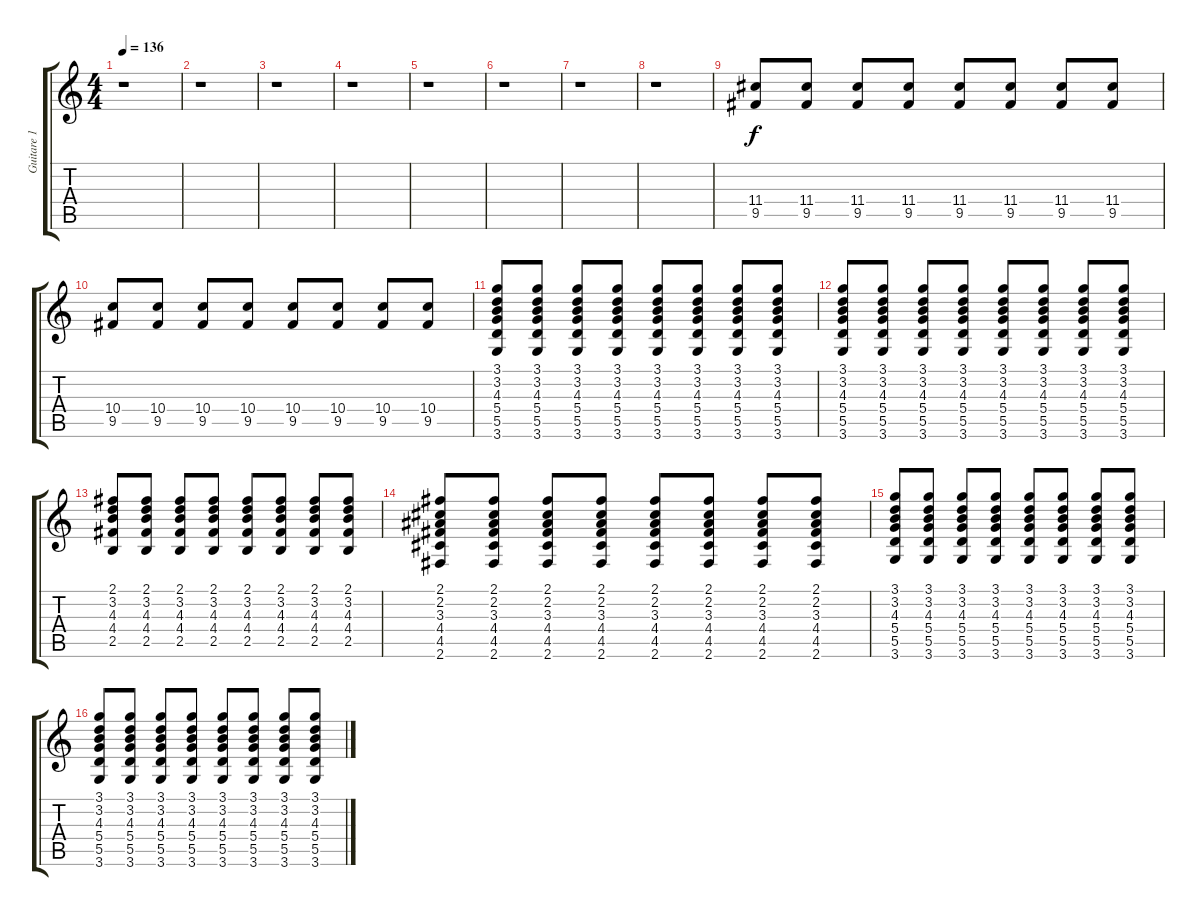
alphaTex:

\track ("Guitare 1" "Guitare 1") {instrument overdrivenguitar}
\staff {score tabs}
\tuning (E4 B3 G3 D3 A2 E2) {hide}
\ts (4 4)
\tempo 136
\clef g2
\ks c
r.1{dy f} |
r.1 |
r.1 |
r.1 |
r.1 |
r.1 |
r.1 |
r.1 |
(11.4 9.5).8 (11.4 9.5).8 (11.4 9.5).8 (11.4 9.5).8 (11.4 9.5).8 (11.4 9.5).8 (11.4 9.5).8 (11.4 9.5).8 |
(10.4 9.5).8 (10.4 9.5).8 (10.4 9.5).8 (10.4 9.5).8 (10.4 9.5).8 (10.4 9.5).8 (10.4 9.5).8 (10.4 9.5).8 |
(3.1 3.2 4.3 5.4 5.5 3.6).8 (3.1 3.2 4.3 5.4 5.5 3.6).8 (3.1 3.2 4.3 5.4 5.5 3.6).8 (3.1 3.2 4.3 5.4 5.5 3.6).8 (3.1 3.2 4.3 5.4 5.5 3.6).8 (3.1 3.2 4.3 5.4 5.5 3.6).8 (3.1 3.2 4.3 5.4 5.5 3.6).8 (3.1 3.2 4.3 5.4 5.5 3.6).8 |
(3.1 3.2 4.3 5.4 5.5 3.6).8 (3.1 3.2 4.3 5.4 5.5 3.6).8 (3.1 3.2 4.3 5.4 5.5 3.6).8 (3.1 3.2 4.3 5.4 5.5 3.6).8 (3.1 3.2 4.3 5.4 5.5 3.6).8 (3.1 3.2 4.3 5.4 5.5 3.6).8 (3.1 3.2 4.3 5.4 5.5 3.6).8 (3.1 3.2 4.3 5.4 5.5 3.6).8 |
(2.1 3.2 4.3 4.4 2.5).8 (2.1 3.2 4.3 4.4 2.5).8 (2.1 3.2 4.3 4.4 2.5).8 (2.1 3.2 4.3 4.4 2.5).8 (2.1 3.2 4.3 4.4 2.5).8 (2.1 3.2 4.3 4.4 2.5).8 (2.1 3.2 4.3 4.4 2.5).8 (2.1 3.2 4.3 4.4 2.5).8 |
(2.1 2.2 3.3 4.4 4.5 2.6).8 (2.1 2.2 3.3 4.4 4.5 2.6).8 (2.1 2.2 3.3 4.4 4.5 2.6).8 (2.1 2.2 3.3 4.4 4.5 2.6).8 (2.1 2.2 3.3 4.4 4.5 2.6).8 (2.1 2.2 3.3 4.4 4.5 2.6).8 (2.1 2.2 3.3 4.4 4.5 2.6).8 (2.1 2.2 3.3 4.4 4.5 2.6).8 |
(3.1 3.2 4.3 5.4 5.5 3.6).8 (3.1 3.2 4.3 5.4 5.5 3.6).8 (3.1 3.2 4.3 5.4 5.5 3.6).8 (3.1 3.2 4.3 5.4 5.5 3.6).8 (3.1 3.2 4.3 5.4 5.5 3.6).8 (3.1 3.2 4.3 5.4 5.5 3.6).8 (3.1 3.2 4.3 5.4 5.5 3.6).8 (3.1 3.2 4.3 5.4 5.5 3.6).8 |
(3.1 3.2 4.3 5.4 5.5 3.6).8 (3.1 3.2 4.3 5.4 5.5 3.6).8 (3.1 3.2 4.3 5.4 5.5 3.6).8 (3.1 3.2 4.3 5.4 5.5 3.6).8 (3.1 3.2 4.3 5.4 5.5 3.6).8 (3.1 3.2 4.3 5.4 5.5 3.6).8 (3.1 3.2 4.3 5.4 5.5 3.6).8 (3.1 3.2 4.3 5.4 5.5 3.6).8
